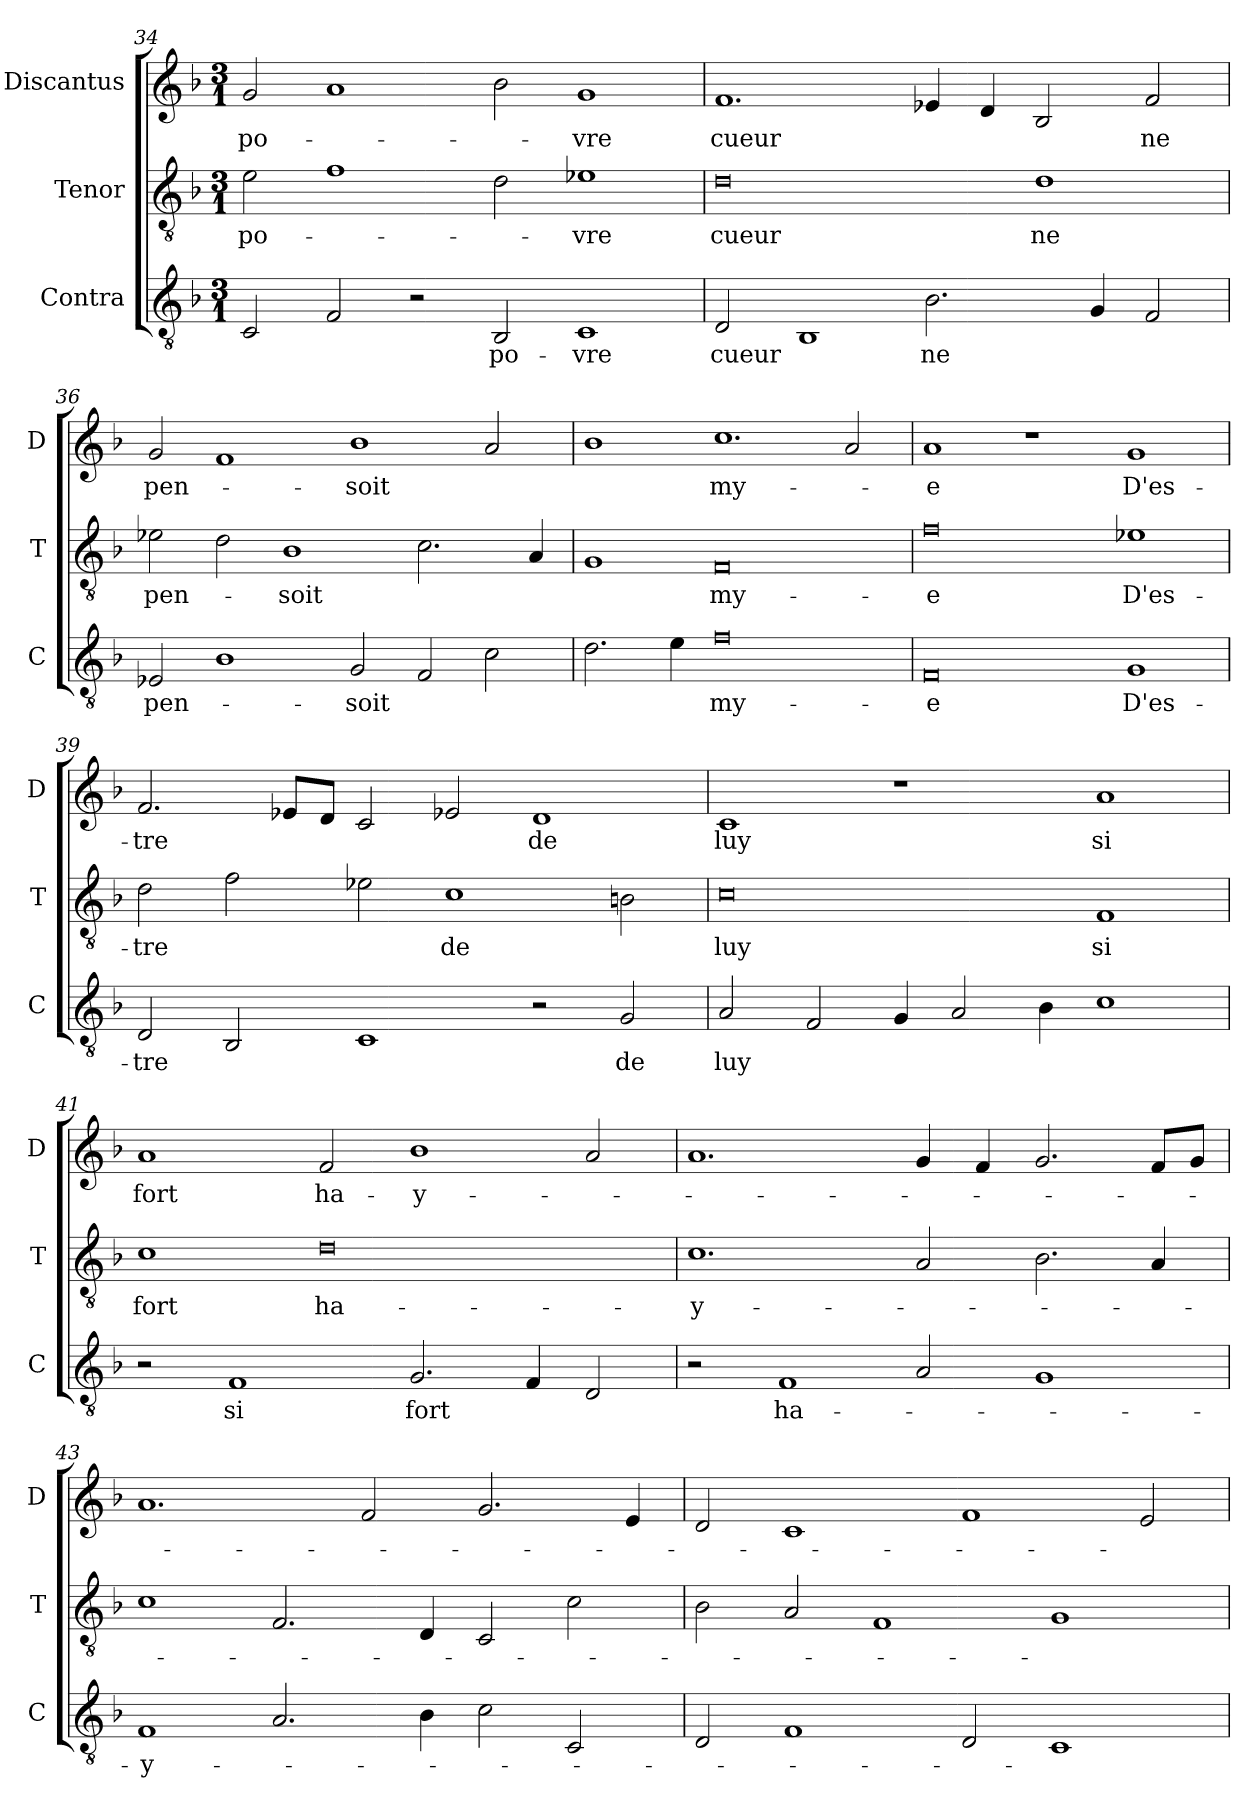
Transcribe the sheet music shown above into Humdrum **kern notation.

**kern	**text	**kern	**text	**kern	**text
*part3	*part3	*part2	*part2	*part1	*part1
*staff3	*staff3	*staff2	*staff2	*staff1	*staff1
*I"Contra	*	*I"Tenor	*	*I"Discantus	*
*I'C	*	*I'T	*	*I'D	*
*clefGv2	*	*clefGv2	*	*clefG2	*
*k[b-]	*	*k[b-]	*	*k[b-]	*
*M3/1	*	*M3/1	*	*M3/1	*
=34	=34	=34	=34	=34	=34
2C/	.	2e\	po-	2g/	po-
2F/	.	1f	.	1a	.
2r	.	.	.	.	.
2BB-/	po-	2d\	.	2b-\	.
1C	-vre	1e-X	-vre	1g	-vre
=35	=35	=35	=35	=35	=35
2D/	cueur	0d	cueur	1.f	cueur
1BB-	.	.	.	.	.
2.B-\	ne	.	.	4e-X/	.
.	.	.	.	4d/	.
.	.	1d	ne	2B-/	.
4G/	.	.	.	.	.
2F/	.	.	.	2f/	ne
=36	=36	=36	=36	=36	=36
2E-X/	pen-	2e-X\	pen-	2g/	pen-
1B-	.	2d\	.	1f	.
.	.	1B-	-soit	.	.
2G/	-soit	.	.	1b-	-soit
2F/	.	2.c\	.	.	.
2c\	.	.	.	2a/	.
.	.	4A/	.	.	.
=37	=37	=37	=37	=37	=37
2.d\	.	1G	.	1b-	.
4e\	.	.	.	.	.
0f	my-	0F	my-	1.cc	my-
.	.	.	.	2a/	.
=38	=38	=38	=38	=38	=38
0F	-e	0f	-e	1a	-e
.	.	.	.	1r	.
1G	D'es-	1e-X	D'es-	1g	D'es-
=39	=39	=39	=39	=39	=39
2D/	-tre	2d\	-tre	2.f/	-tre
2BB-/	.	2f\	.	.	.
.	.	.	.	8e-X/L	.
.	.	.	.	8d/J	.
1C	.	2e-X\	.	2c/	.
.	.	1c	de	2e-X/	.
2r	.	.	.	1d	de
2G/	de	2Bn\	.	.	.
=40	=40	=40	=40	=40	=40
2A/	luy	0c	luy	1c	luy
2F/	.	.	.	.	.
4G/	.	.	.	1r	.
2A/	.	.	.	.	.
4B-\	.	.	.	.	.
1c	.	1F	si	1a	si
=41	=41	=41	=41	=41	=41
2r	.	1c	fort	1a	fort
1F	si	.	.	.	.
.	.	0d	ha-	2f/	ha-
2.G/	fort	.	.	1b-	-y-
4F/	.	.	.	.	.
2D/	.	.	.	2a/	.
=42	=42	=42	=42	=42	=42
2r	.	1.c	-y-	1.a	.
1F	ha-	.	.	.	.
2A/	.	2A/	.	4g/	.
.	.	.	.	4f/	.
1G	.	2.B-\	.	2.g/	.
.	.	4A/	.	8f/L	.
.	.	.	.	8g/J	.
=43	=43	=43	=43	=43	=43
1F	-y-	1c	.	1.a	.
2.A/	.	2.F/	.	.	.
.	.	.	.	2f/	.
4B-\	.	4D/	.	.	.
2c\	.	2C/	.	2.g/	.
2C/	.	2c\	.	.	.
.	.	.	.	4e/	.
=44	=44	=44	=44	=44	=44
2D/	.	2B-\	.	2d/	.
1F	.	2A/	.	1c	.
.	.	1F	.	.	.
2D/	.	.	.	1f	.
1C	.	1G	.	.	.
.	.	.	.	2e/	.
=	=	=	=	=	=
*-	*-	*-	*-	*-	*-
